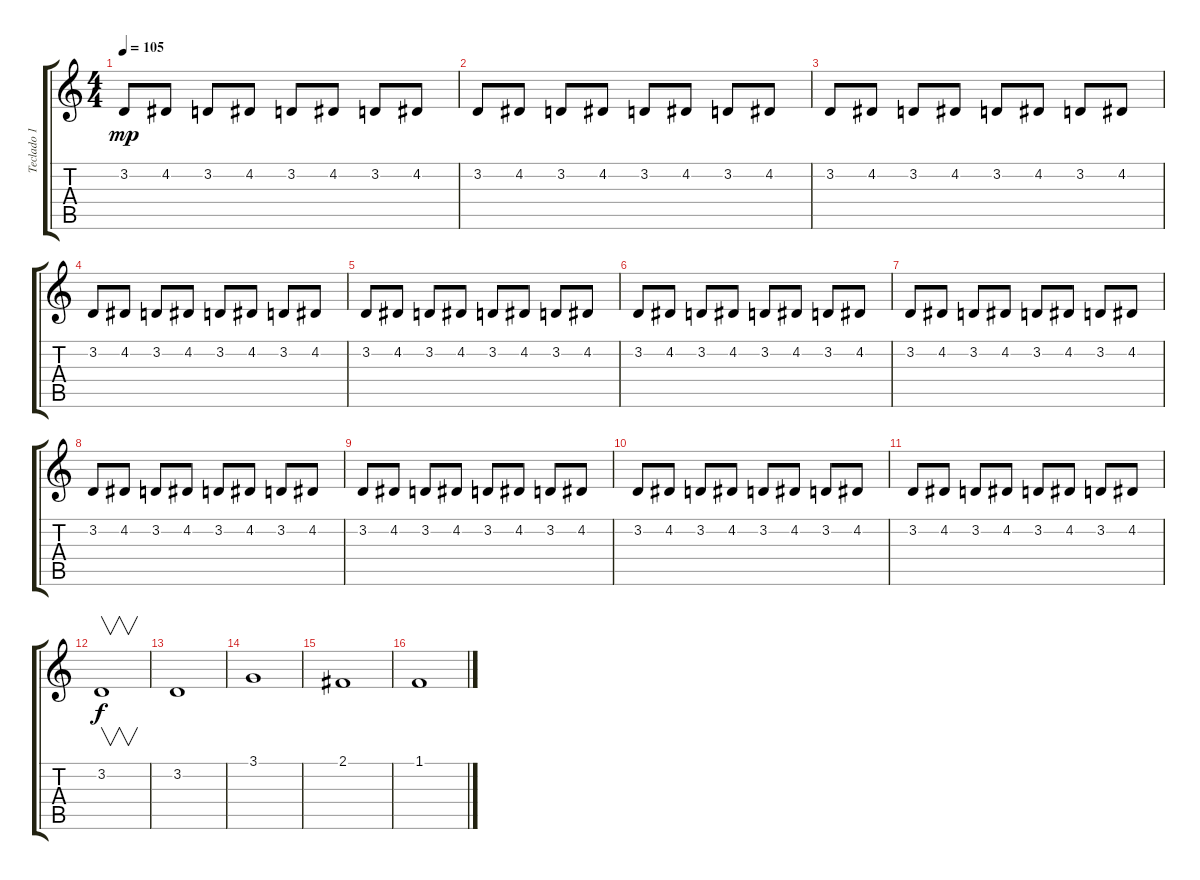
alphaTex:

\track ("Teclado 1" "Teclado 1") {instrument recorder}
\staff {score tabs}
\tuning (E4 B3 G3 D3 A2 E2) {hide}
\ts (4 4)
\tempo 105
\clef g2
\ks c
3.2.8{dy mp} 4.2.8 3.2.8 4.2.8 3.2.8 4.2.8 3.2.8 4.2.8 |
3.2.8 4.2.8 3.2.8 4.2.8 3.2.8 4.2.8 3.2.8 4.2.8 |
3.2.8 4.2.8 3.2.8 4.2.8 3.2.8 4.2.8 3.2.8 4.2.8 |
3.2.8 4.2.8 3.2.8 4.2.8 3.2.8 4.2.8 3.2.8 4.2.8 |
3.2.8 4.2.8 3.2.8 4.2.8 3.2.8 4.2.8 3.2.8 4.2.8 |
3.2.8 4.2.8 3.2.8 4.2.8 3.2.8 4.2.8 3.2.8 4.2.8 |
3.2.8 4.2.8 3.2.8 4.2.8 3.2.8 4.2.8 3.2.8 4.2.8 |
3.2.8 4.2.8 3.2.8 4.2.8 3.2.8 4.2.8 3.2.8 4.2.8 |
3.2.8 4.2.8 3.2.8 4.2.8 3.2.8 4.2.8 3.2.8 4.2.8 |
3.2.8 4.2.8 3.2.8 4.2.8 3.2.8 4.2.8 3.2.8 4.2.8 |
3.2.8 4.2.8 3.2.8 4.2.8 3.2.8 4.2.8 3.2.8 4.2.8 |
3.2.1{v dy f} |
3.2.1 |
3.1.1{volume 5 instrument stringensemble1} |
2.1.1 |
1.1.1
